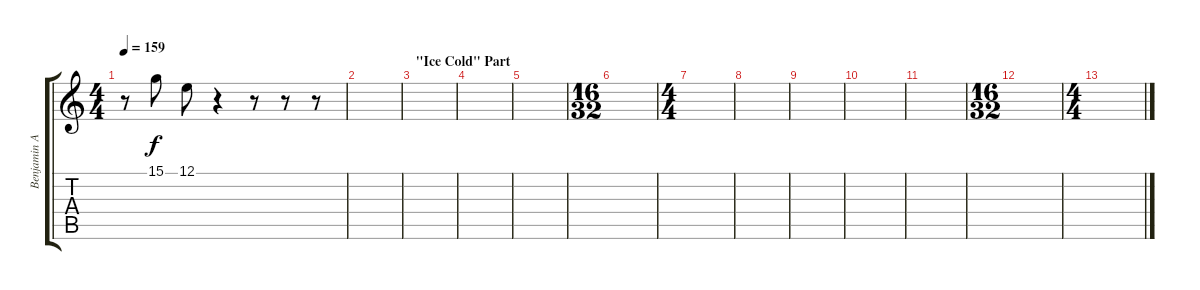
\track ("Benjamin Andre (Kalimba)" "Benjamin A") {instrument kalimba}
\staff {score tabs}
\tuning (E4 B3 G3 D3 A2 E2) {hide}
\ts (4 4)
\tempo 159
\clef g2
\ks c
r.8{dy f} 15.1.8 12.1.8 r.4 r.8 r.8 r.8 |
|
\section ("" "\"Ice Cold\" Part")
|
|
|
\ts (16 32)
|
\ts (4 4)
|
|
|
|
|
\ts (16 32)
|
\ts (4 4)
